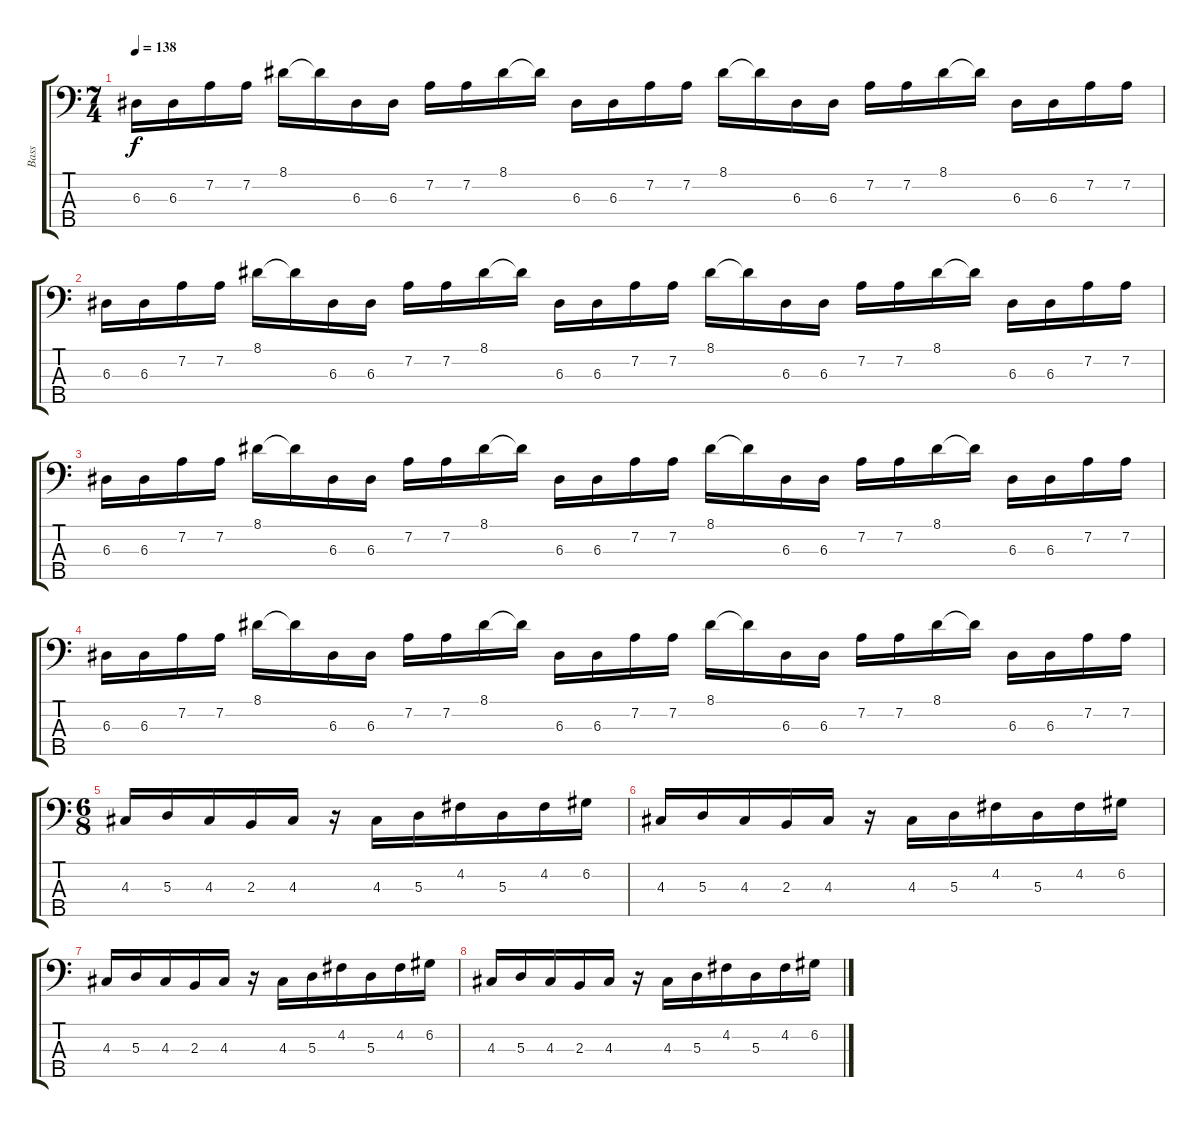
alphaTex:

\track ("Bass" "Bass") {instrument electricbassfinger}
\staff {score tabs}
\tuning (G2 D2 A1 E1 B0) {hide}
\ts (7 4)
\tempo 138
\clef f4
\ks c
6.3.16{dy f} 6.3.16 7.2.16 7.2.16 8.1.16 8.1{t}.16 6.3.16 6.3.16 7.2.16 7.2.16 8.1.16 8.1{t}.16 6.3.16 6.3.16 7.2.16 7.2.16 8.1.16 8.1{t}.16 6.3.16 6.3.16 7.2.16 7.2.16 8.1.16 8.1{t}.16 6.3.16 6.3.16 7.2.16 7.2.16 |
6.3.16 6.3.16 7.2.16 7.2.16 8.1.16 8.1{t}.16 6.3.16 6.3.16 7.2.16 7.2.16 8.1.16 8.1{t}.16 6.3.16 6.3.16 7.2.16 7.2.16 8.1.16 8.1{t}.16 6.3.16 6.3.16 7.2.16 7.2.16 8.1.16 8.1{t}.16 6.3.16 6.3.16 7.2.16 7.2.16 |
6.3.16 6.3.16 7.2.16 7.2.16 8.1.16 8.1{t}.16 6.3.16 6.3.16 7.2.16 7.2.16 8.1.16 8.1{t}.16 6.3.16 6.3.16 7.2.16 7.2.16 8.1.16 8.1{t}.16 6.3.16 6.3.16 7.2.16 7.2.16 8.1.16 8.1{t}.16 6.3.16 6.3.16 7.2.16 7.2.16 |
6.3.16 6.3.16 7.2.16 7.2.16 8.1.16 8.1{t}.16 6.3.16 6.3.16 7.2.16 7.2.16 8.1.16 8.1{t}.16 6.3.16 6.3.16 7.2.16 7.2.16 8.1.16 8.1{t}.16 6.3.16 6.3.16 7.2.16 7.2.16 8.1.16 8.1{t}.16 6.3.16 6.3.16 7.2.16 7.2.16 |
\ts (6 8)
4.3.16 5.3.16 4.3.16 2.3.16 4.3.16 r.16 4.3.16 5.3.16 4.2.16 5.3.16 4.2.16 6.2.16 |
4.3.16 5.3.16 4.3.16 2.3.16 4.3.16 r.16 4.3.16 5.3.16 4.2.16 5.3.16 4.2.16 6.2.16 |
4.3.16 5.3.16 4.3.16 2.3.16 4.3.16 r.16 4.3.16 5.3.16 4.2.16 5.3.16 4.2.16 6.2.16 |
4.3.16 5.3.16 4.3.16 2.3.16 4.3.16 r.16 4.3.16 5.3.16 4.2.16 5.3.16 4.2.16 6.2.16
